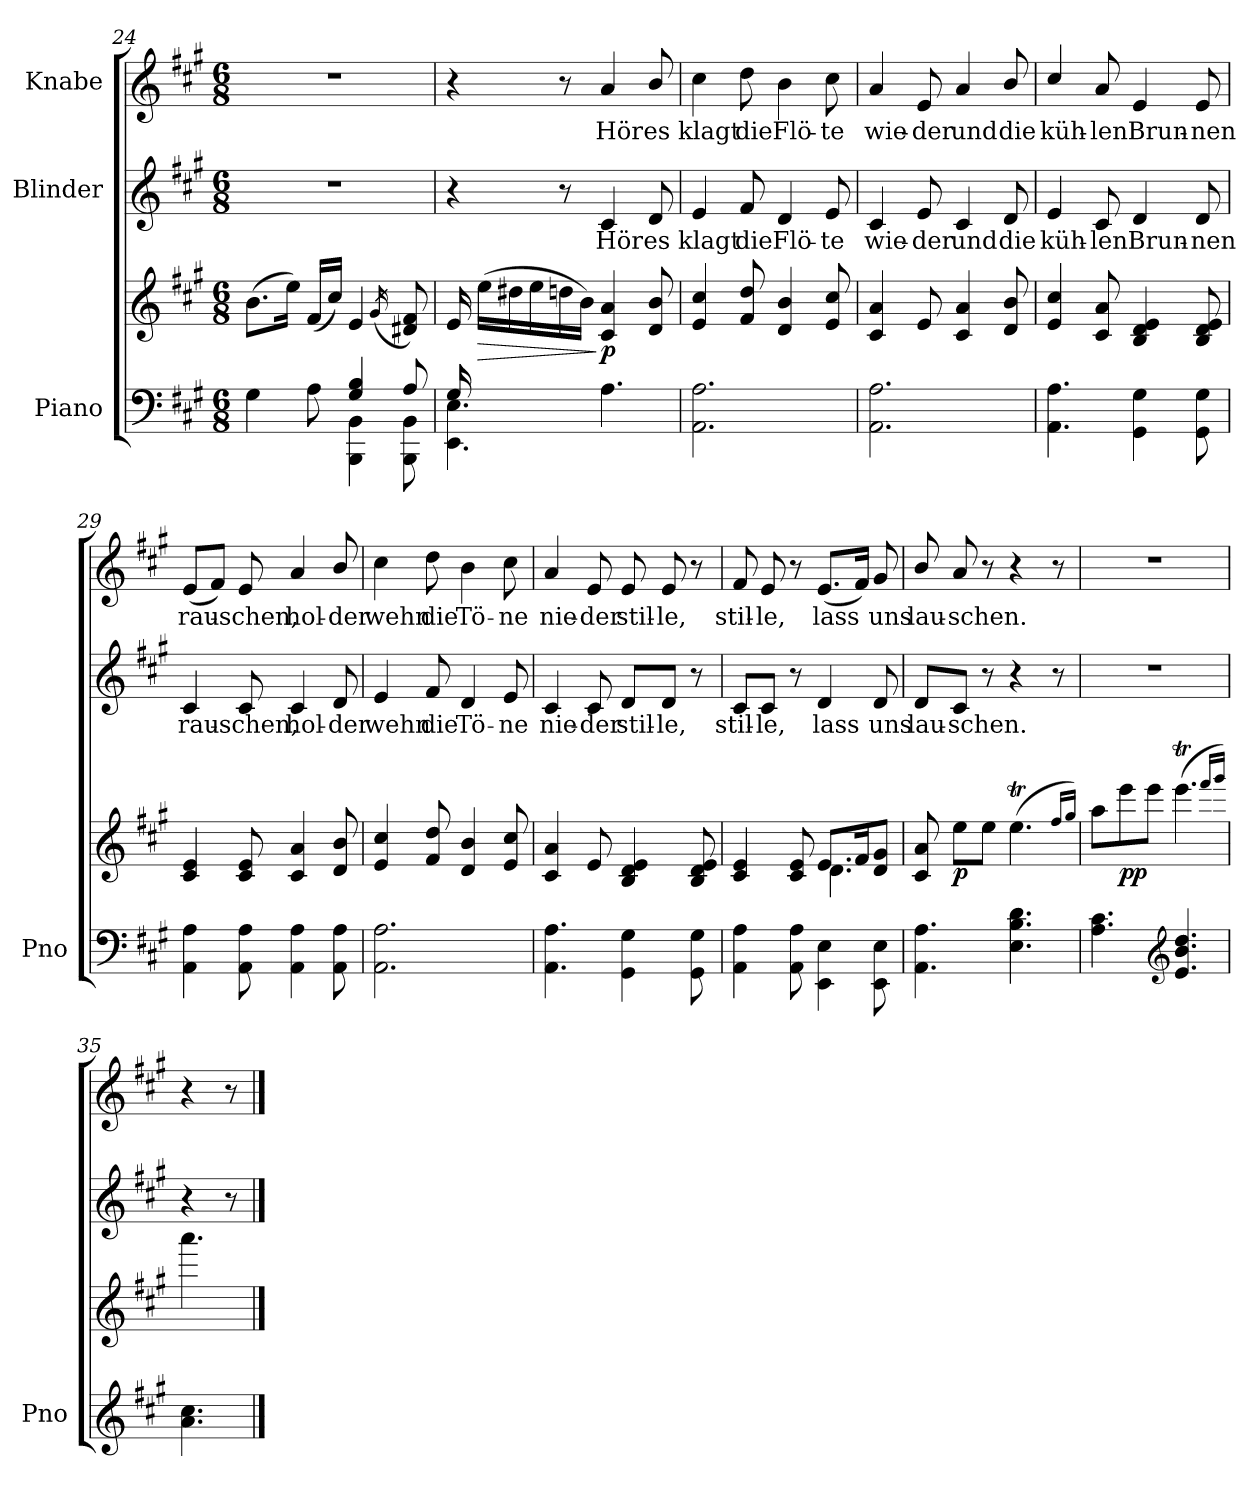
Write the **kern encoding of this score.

**kern	**kern	**dynam	**kern	**text	**kern	**text
*part3	*part3	*part3	*part2	*part2	*part1	*part1
*staff4	*staff3	*staff3/4	*staff2	*staff2	*staff1	*staff1
*I"Piano	*	*	*I"Blinder	*	*I"Knabe	*
*I'Pno	*	*	*	*	*	*
*clefF4	*clefG2	*	*clefG2	*	*clefG2	*
*k[f#c#g#]	*k[f#c#g#]	*	*k[f#c#g#]	*	*k[f#c#g#]	*
*M6/8	*M6/8	*	*M6/8	*	*M6/8	*
=24	=24	=24	=24	=24	=24	=24
*^	*	*	*	*	*	*
4G#\	4.rAyy	(>8.b\L	.	2.r	.	2.r	.
.	.	16ee\Jk)	.	.	.	.	.
8A\	.	(<16f#/LL	.	.	.	.	.
.	.	16cc#/JJ)	.	.	.	.	.
4BBB\ 4BB\	4G#/ 4B/	4e/	.	.	.	.	.
.	.	(<16qg#/	.	.	.	.	.
8BBB\ 8BB\	8A/	8d#X/ 8f#/)	.	.	.	.	.
=25	=25	=25	=25	=25	=25	=25	=25
4.EE\ 4.E\	16G#/	16e/	.	4r	.	4r	.
!	!	!	!LO:HP:b	!	!	!	!
.	16reyy	(>16ee\LL	>	.	.	.	.
.	8reyy	16dd#X\	.	.	.	.	.
.	.	16ee\	.	.	.	.	.
.	2reyy	16ddn\	.	8r	.	8r	.
.	.	16b\JJ)	.	.	.	.	.
!	!	!	!LO:DY:n=1:b	!	!LO:LY:b	!	!LO:LY:b
4.A\	.	4c#/ 4a/	] p	4c#/	Hör	4a/	Hör
!	!	!	!	!	!LO:LY:b	!	!LO:LY:b
.	.	8d/ 8b/	.	8d/	es	8b/	es
*v	*v	*	*	*	*	*	*
=26	=26	=26	=26	=26	=26	=26
!	!	!	!	!LO:LY:b	!	!LO:LY:b
2.AA\ 2.A\	4e/ 4cc#/	.	4e/	klagt	4cc#\	klagt
!	!	!	!	!LO:LY:b	!	!LO:LY:b
.	8f#/ 8dd/	.	8f#/	die	8dd\	die
!	!	!	!	!LO:LY:b	!	!LO:LY:b
.	4d/ 4b/	.	4d/	Flö-	4b\	Flö-
!	!	!	!	!LO:LY:b	!	!LO:LY:b
.	8e/ 8cc#/	.	8e/	-te	8cc#\	-te
!!LO:LB:g=z
=27	=27	=27	=27	=27	=27	=27
!	!	!	!	!LO:LY:b	!	!LO:LY:b
2.AA\ 2.A\	4c#/ 4a/	.	4c#/	wie-	4a/	wie-
!	!	!	!	!LO:LY:b	!	!LO:LY:b
.	8e/	.	8e/	-der	8e/	-der
!	!	!	!	!LO:LY:b	!	!LO:LY:b
.	4c#/ 4a/	.	4c#/	und	4a/	und
!	!	!	!	!LO:LY:b	!	!LO:LY:b
.	8d/ 8b/	.	8d/	die	8b/	die
=28	=28	=28	=28	=28	=28	=28
!	!	!	!	!LO:LY:b	!	!LO:LY:b
4.AA\ 4.A\	4e/ 4cc#/	.	4e/	küh-	4cc#/	küh-
!	!	!	!	!LO:LY:b	!	!LO:LY:b
.	8c#/ 8a/	.	8c#/	-len	8a/	-len
!	!	!	!	!LO:LY:b	!	!LO:LY:b
4GG#\ 4G#\	4B/ 4d/ 4e/	.	4d/	Brun-	4e/	Brun-
!	!	!	!	!LO:LY:b	!	!LO:LY:b
8GG#\ 8G#\	8B/ 8d/ 8e/	.	8d/	-nen	8e/	-nen
=29	=29	=29	=29	=29	=29	=29
!	!	!	!	!LO:LY:b	!	!LO:LY:b
4AA\ 4A\	4c#/ 4e/	.	4c#/	rau-	(<8e/L	rau-
.	.	.	.	.	8f#/J)	.
!	!	!	!	!LO:LY:b	!	!LO:LY:b
8AA\ 8A\	8c#/ 8e/	.	8c#/	-schen,	8e/	-schen,
!	!	!	!	!LO:LY:b	!	!LO:LY:b
4AA\ 4A\	4c#/ 4a/	.	4c#/	hol-	4a/	hol-
!	!	!	!	!LO:LY:b	!	!LO:LY:b
8AA\ 8A\	8d/ 8b/	.	8d/	-der	8b/	-der
=30	=30	=30	=30	=30	=30	=30
!	!	!	!	!LO:LY:b	!	!LO:LY:b
2.AA\ 2.A\	4e/ 4cc#/	.	4e/	wehn	4cc#\	wehn
!	!	!	!	!LO:LY:b	!	!LO:LY:b
.	8f#/ 8dd/	.	8f#/	die	8dd\	die
!	!	!	!	!LO:LY:b	!	!LO:LY:b
.	4d/ 4b/	.	4d/	Tö-	4b\	Tö-
!	!	!	!	!LO:LY:b	!	!LO:LY:b
.	8e/ 8cc#/	.	8e/	-ne	8cc#\	-ne
=31	=31	=31	=31	=31	=31	=31
!	!	!	!	!LO:LY:b	!	!LO:LY:b
4.AA\ 4.A\	4c#/ 4a/	.	4c#/	nie-	4a/	nie-
!	!	!	!	!LO:LY:b	!	!LO:LY:b
.	8e/	.	8c#/	-der	8e/	-der
!	!	!	!	!LO:LY:b	!	!LO:LY:b
4GG#\ 4G#\	4B/ 4d/ 4e/	.	8d/L	stil-	8e/	stil-
!	!	!	!	!LO:LY:b	!	!LO:LY:b
.	.	.	8d/J	-le,	8e/	-le,
8GG#\ 8G#\	8B/ 8d/ 8e/	.	8r	.	8r	.
!!LO:LB:g=z
=32	=32	=32	=32	=32	=32	=32
*	*^	*	*	*	*	*
!	!	!	!	!	!LO:LY:b	!	!LO:LY:b
4AA\ 4A\	4c#/ 4e/	4.ryy	.	8c#/L	stil-	8f#/	stil-
!	!	!	!	!	!LO:LY:b	!	!LO:LY:b
.	.	.	.	8c#/J	-le,	8e/	-le,
8AA\ 8A\	8c#/ 8e/	.	.	8r	.	8r	.
!	!	!	!	!	!LO:LY:b	!	!LO:LY:b
4EE\ 4E\	8.e/L	4.d\	.	4d/	lass	(<8.e/L	lass
.	16f#/K	.	.	.	.	16f#/Jk)	.
!	!	!	!	!	!LO:LY:b	!	!LO:LY:b
8EE\ 8E\	8d/ 8g#/J	.	.	8d/	uns	8g#/	uns
*	*v	*v	*	*	*	*	*
=33	=33	=33	=33	=33	=33	=33
!	!	!	!	!LO:LY:b	!	!LO:LY:b
4.AA\ 4.A\	8c#/ 8a/	.	8d/L	lau-	8b/	lau-
!	!	!LO:DY:b	!	!LO:LY:b	!	!LO:LY:b
.	8ee\L	p	8c#/J	-schen.	8a/	-schen.
.	8ee\J	.	8r	.	8r	.
4.E\ 4.B\ 4.d\	(<4.eeT\	.	4r	.	4r	.
.	.	.	8r	.	8r	.
.	16qff#/LL	.	.	.	.	.
.	16qgg#/JJ)	.	.	.	.	.
=34	=34	=34	=34	=34	=34	=34
4.A\ 4.c#\	8aa\L	.	2.r	.	2.r	.
!	!	!LO:DY:b	!	!	!	!
.	8eee\	pp	.	.	.	.
.	8eee\J	.	.	.	.	.
*clefG2	*	*	*	*	*	*
4.e/ 4.b/ 4.dd/	(<4.eeeT\	.	.	.	.	.
.	16qfff#/LL	.	.	.	.	.
.	16qggg#/JJ)	.	.	.	.	.
=35	=35	=35	=35	=35	=35	=35
4.a\ 4.cc#\	4.aaa\	.	4r	.	4r	.
.	.	.	8r	.	8r	.
==	==	==	==	==	==	==
*-	*-	*-	*-	*-	*-	*-
